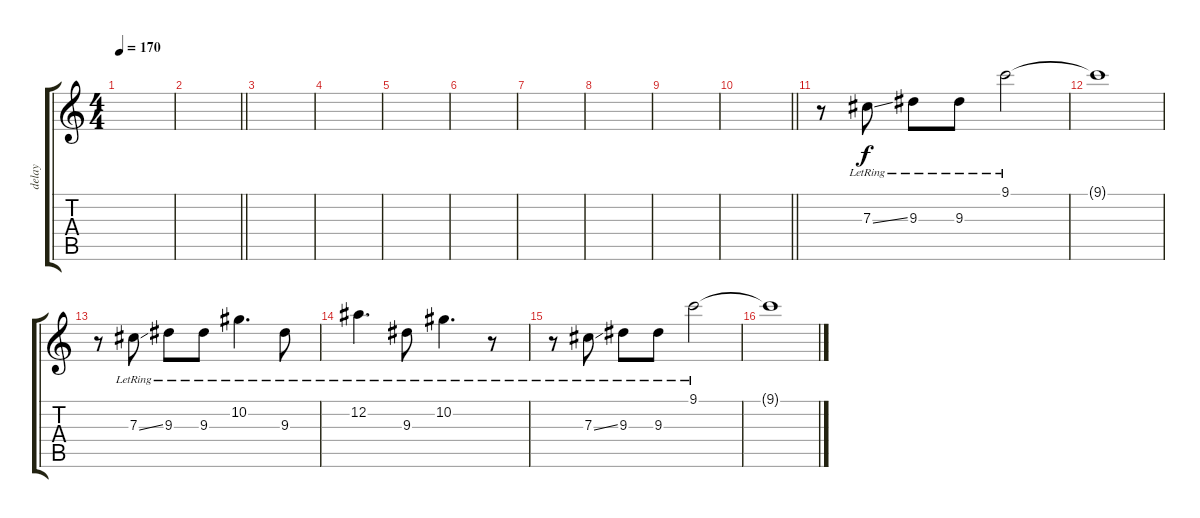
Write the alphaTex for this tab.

\track ("delay" "delay") {instrument distortionguitar}
\staff {score tabs}
\tuning (Eb4 Bb3 Gb3 Db3 Ab2 Db2) {hide}
\ts (4 4)
\tempo 170
\clef g2
\ks c
|
\barLineRight lightlight
|
\section ("" "")
|
|
|
|
|
|
|
\barLineRight lightlight
|
\section ("" "")
r.8 7.3{ss lr}.8 9.3{lr}.8 9.3{lr}.8 9.1{lr}.2 |
9.1{t}.1 |
r.8 7.3{ss lr}.8 9.3{lr}.8 9.3{lr}.8 10.2{lr}.4{d} 9.3{lr}.8 |
12.2{lr}.4{d} 9.3{lr}.8 10.2{lr}.4{d} r.8 |
r.8 7.3{ss lr}.8 9.3{lr}.8 9.3{lr}.8 9.1{lr}.2 |
9.1{t}.1
